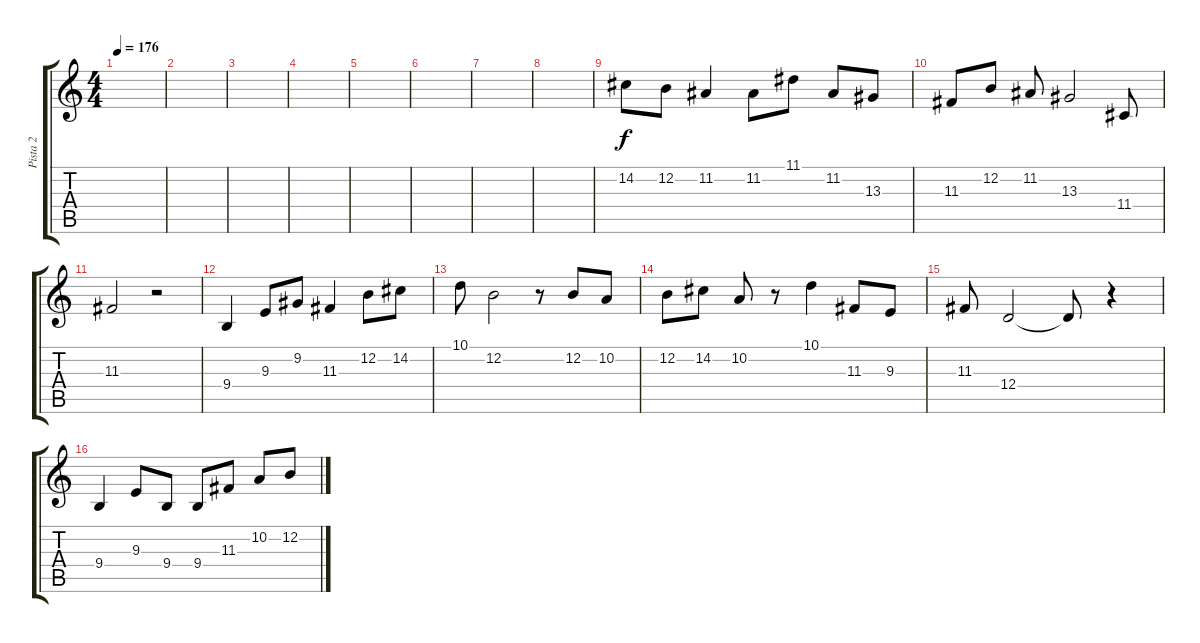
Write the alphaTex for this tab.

\track ("Pista 2" "Pista 2") {instrument reedorgan}
\staff {score tabs}
\tuning (E4 B3 G3 D3 A2 E2) {hide}
\ts (4 4)
\tempo 176
\clef g2
\ks c
|
|
|
|
|
|
|
|
14.2.8 12.2.8 11.2.4 11.2.8 11.1.8 11.2.8 13.3.8 |
11.3.8 12.2.8 11.2.8 13.3.2 11.4.8 |
11.3.2 r.2 |
9.4.4 9.3.8 9.2.8 11.3.4 12.2.8 14.2.8 |
10.1.8 12.2.2 r.8 12.2.8 10.2.8 |
12.2.8 14.2.8 10.2.8 r.8 10.1.4 11.3.8 9.3.8 |
11.3.8 12.4.2 12.4{t}.8 r.4 |
9.4.4 9.3.8 9.4.8 9.4.8 11.3.8 10.2.8 12.2.8
